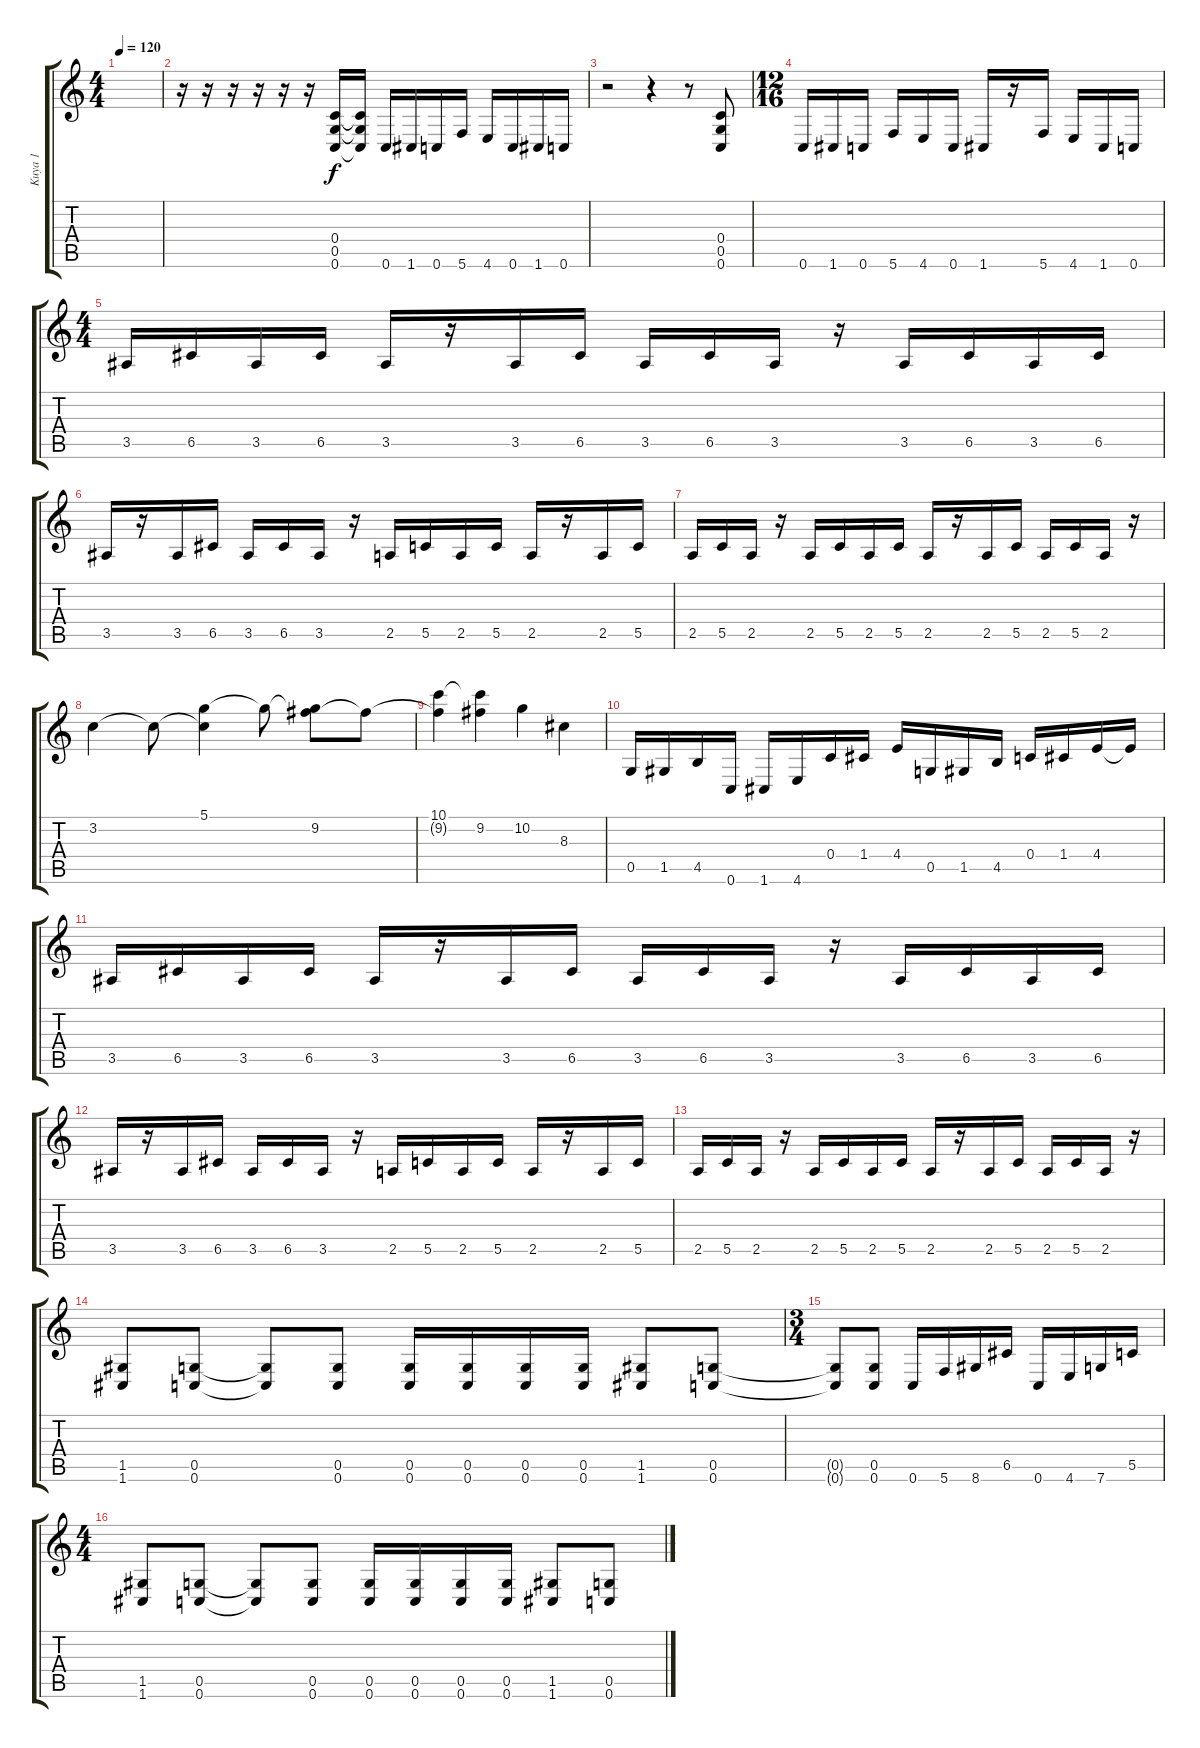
\track ("Kuya 1" "Kuya 1") {instrument distortionguitar}
\staff {score tabs}
\tuning (D4 A3 F3 C3 G2 C2) {hide}
\ts (4 4)
\tempo 120
\clef g2
\ks c
|
r.16 r.16 r.16 r.16 r.16 r.16 (0.4 0.5 0.6).16 (0.4{t} 0.5{t} 0.6{t}).16 0.6.16 1.6.16 0.6.16 5.6.16 4.6.16 0.6.16 1.6.16 0.6.16 |
r.2 r.4 r.8 (0.4 0.5 0.6).8 |
\ts (12 16)
0.6.16 1.6.16 0.6.16 5.6.16 4.6.16 0.6.16 1.6.16 r.16 5.6.16 4.6.16 1.6.16 0.6.16 |
\ts (4 4)
3.5.16 6.5.16 3.5.16 6.5.16 3.5.16 r.16 3.5.16 6.5.16 3.5.16 6.5.16 3.5.16 r.16 3.5.16 6.5.16 3.5.16 6.5.16 |
3.5.16 r.16 3.5.16 6.5.16 3.5.16 6.5.16 3.5.16 r.16 2.5.16 5.5.16 2.5.16 5.5.16 2.5.16 r.16 2.5.16 5.5.16 |
2.5.16 5.5.16 2.5.16 r.16 2.5.16 5.5.16 2.5.16 5.5.16 2.5.16 r.16 2.5.16 5.5.16 2.5.16 5.5.16 2.5.16 r.16 |
3.2.4 3.2{t}.8 (5.1 3.2{t}).4 5.1{t}.8 (5.1{t} 9.2).8 9.2{t}.8 |
(10.1 9.2{t}).4 (10.1{t} 9.2).4 10.2.4 8.3.4 |
0.5.16 1.5.16 4.5.16 0.6.16 1.6.16 4.6.16 0.4.16 1.4.16 4.4.16 0.5.16 1.5.16 4.5.16 0.4.16 1.4.16 4.4.16 4.4{t}.16 |
3.5.16 6.5.16 3.5.16 6.5.16 3.5.16 r.16 3.5.16 6.5.16 3.5.16 6.5.16 3.5.16 r.16 3.5.16 6.5.16 3.5.16 6.5.16 |
3.5.16 r.16 3.5.16 6.5.16 3.5.16 6.5.16 3.5.16 r.16 2.5.16 5.5.16 2.5.16 5.5.16 2.5.16 r.16 2.5.16 5.5.16 |
2.5.16 5.5.16 2.5.16 r.16 2.5.16 5.5.16 2.5.16 5.5.16 2.5.16 r.16 2.5.16 5.5.16 2.5.16 5.5.16 2.5.16 r.16 |
(1.5 1.6).8 (0.5 0.6).8 (0.5{t} 0.6{t}).8 (0.5 0.6).8 (0.5 0.6).16 (0.5 0.6).16 (0.5 0.6).16 (0.5 0.6).16 (1.5 1.6).8 (0.5 0.6).8 |
\ts (3 4)
(0.5{t} 0.6{t}).8 (0.5 0.6).8 0.6.16 5.6.16 8.6.16 6.5.16 0.6.16 4.6.16 7.6.16 5.5.16 |
\ts (4 4)
(1.5 1.6).8 (0.5 0.6).8 (0.5{t} 0.6{t}).8 (0.5 0.6).8 (0.5 0.6).16 (0.5 0.6).16 (0.5 0.6).16 (0.5 0.6).16 (1.5 1.6).8 (0.5 0.6).8
